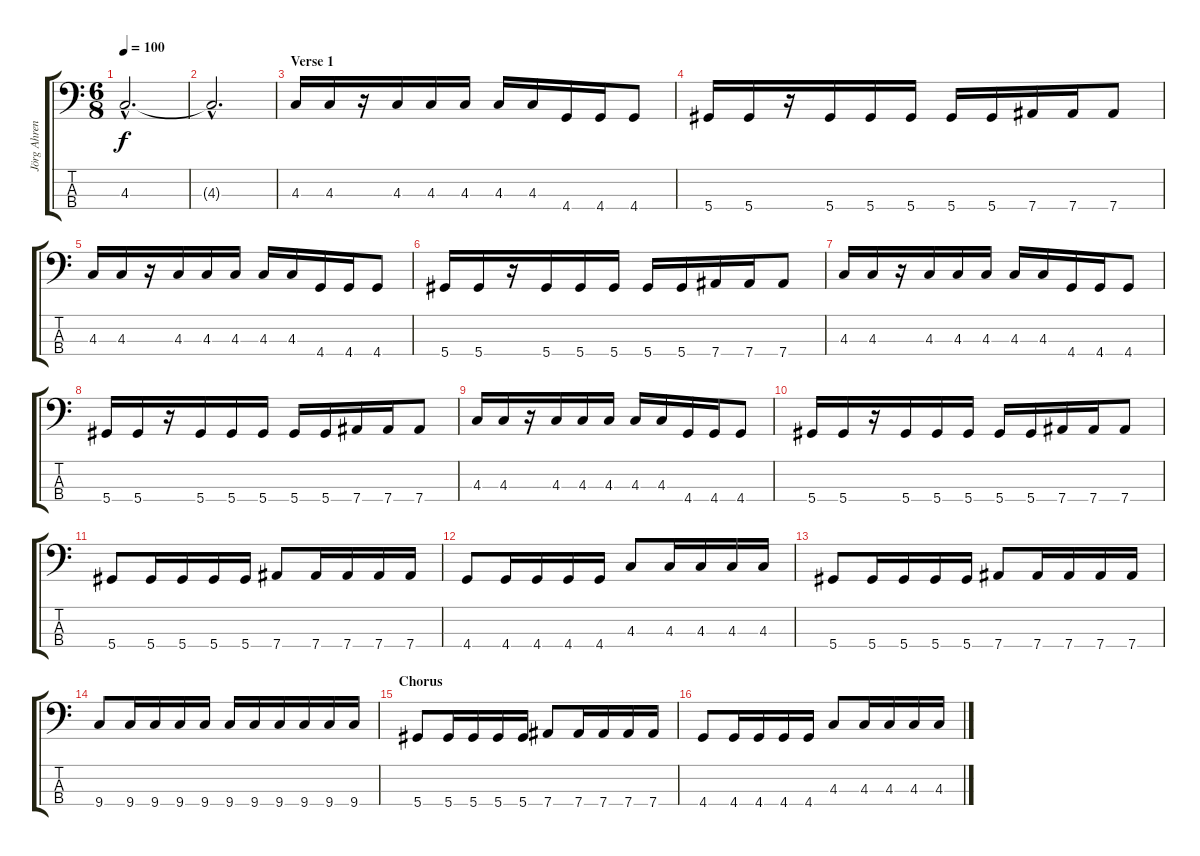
\track ("Jörg Ahrens" "Jörg Ahren") {instrument electricbasspick}
\staff {score tabs}
\tuning (Gb2 Db2 Ab1 Eb1) {hide}
\ts (6 8)
\tempo 100
\clef f4
\ks c
4.3{hac}.2{d dy f instrument electricbasspick} |
4.3{hac t}.2{d} |
\section ("" "Verse 1")
4.3.16 4.3.16 r.16 4.3.16 4.3.16 4.3.16 4.3.16 4.3.16 4.4.16 4.4.16 4.4.8 |
5.4.16 5.4.16 r.16 5.4.16 5.4.16 5.4.16 5.4.16 5.4.16 7.4.16 7.4.16 7.4.8 |
4.3.16 4.3.16 r.16 4.3.16 4.3.16 4.3.16 4.3.16 4.3.16 4.4.16 4.4.16 4.4.8 |
5.4.16 5.4.16 r.16 5.4.16 5.4.16 5.4.16 5.4.16 5.4.16 7.4.16 7.4.16 7.4.8 |
4.3.16 4.3.16 r.16 4.3.16 4.3.16 4.3.16 4.3.16 4.3.16 4.4.16 4.4.16 4.4.8 |
5.4.16 5.4.16 r.16 5.4.16 5.4.16 5.4.16 5.4.16 5.4.16 7.4.16 7.4.16 7.4.8 |
4.3.16 4.3.16 r.16 4.3.16 4.3.16 4.3.16 4.3.16 4.3.16 4.4.16 4.4.16 4.4.8 |
5.4.16 5.4.16 r.16 5.4.16 5.4.16 5.4.16 5.4.16 5.4.16 7.4.16 7.4.16 7.4.8 |
5.4.8 5.4.16 5.4.16 5.4.16 5.4.16 7.4.8 7.4.16 7.4.16 7.4.16 7.4.16 |
4.4.8 4.4.16 4.4.16 4.4.16 4.4.16 4.3.8 4.3.16 4.3.16 4.3.16 4.3.16 |
5.4.8 5.4.16 5.4.16 5.4.16 5.4.16 7.4.8 7.4.16 7.4.16 7.4.16 7.4.16 |
9.4.8 9.4.16 9.4.16 9.4.16 9.4.16 9.4.16 9.4.16 9.4.16 9.4.16 9.4.16 9.4.16 |
\section ("" "Chorus")
5.4.8 5.4.16 5.4.16 5.4.16 5.4.16 7.4.8 7.4.16 7.4.16 7.4.16 7.4.16 |
4.4.8 4.4.16 4.4.16 4.4.16 4.4.16 4.3.8 4.3.16 4.3.16 4.3.16 4.3.16
